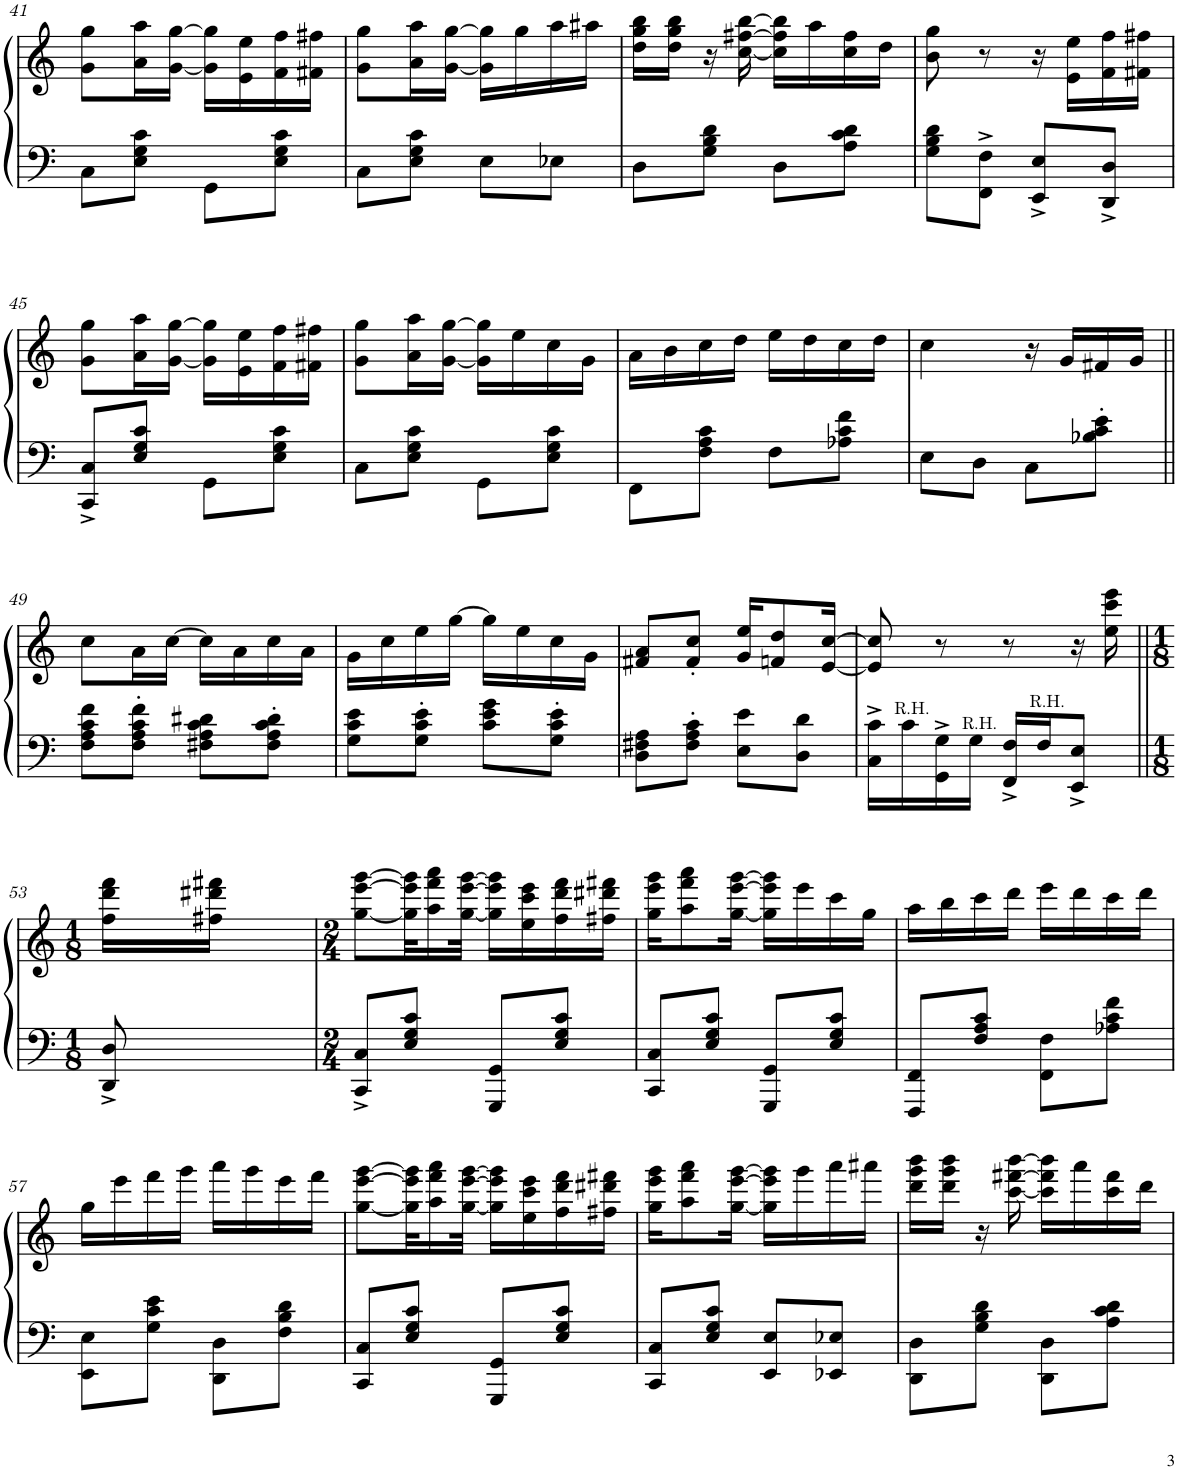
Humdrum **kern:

**kern	**kern
*part1	*part1
*staff2	*staff1
*I"Honky Tonk Piano	*
*I'Hnk. Pno.	*
!!LO:PB:g=z
*clefF4	*clefG2
*k[]	*k[]
*M2/4	*M2/4
=41	=41
8C\L	8g\ 8gg\L
8E\ 8G\ 8c\J	16a\ 16aa\L
.	[16g\ [16gg\JJ
8GG\L	16g\] 16gg\]LL
.	16e\ 16ee\
8E\ 8G\ 8c\J	16f\ 16ff\
.	16f#X\ 16ff#X\JJ
=42	=42
8C\L	8g\ 8gg\L
8E\ 8G\ 8c\J	16a\ 16aa\L
.	[16g\ [16gg\JJ
8E\L	16g\] 16gg\]LL
.	16gg\
8E-X\J	16aa\
.	16aa#X\JJ
=43	=43
8D\L	16dd\ 16gg\ 16bb\LL
.	16dd\ 16gg\ 16bb\JJ
8G\ 8B\ 8d\J	16r
.	[16cc\ [16ff#X\ [16bb\
8D\L	16cc\] 16ff#\] 16bb\]LL
.	16aa\
8A\ 8c\ 8d\J	16cc\ 16ff#\
.	16dd\JJ
=44	=44
8G\ 8B\ 8d\L	8b\ 8gg\
8FF\^ 8F\^J	8r
8EE/^ 8E/^L	16r
.	16e\ 16ee\LL
8DD/^ 8D/^J	16f\ 16ff\
.	16f#X\ 16ff#X\JJ
!!LO:LB:g=z
=45	=45
8CC/^ 8C/^L	8g\ 8gg\L
8E/ 8G/ 8c/J	16a\ 16aa\L
.	[16g\ [16gg\JJ
8GG\L	16g\] 16gg\]LL
.	16e\ 16ee\
8E\ 8G\ 8c\J	16f\ 16ff\
.	16f#X\ 16ff#X\JJ
=46	=46
8C\L	8g\ 8gg\L
8E\ 8G\ 8c\J	16a\ 16aa\L
.	[16g\ [16gg\JJ
8GG\L	16g\] 16gg\]LL
.	16ee\
8E\ 8G\ 8c\J	16cc\
.	16g\JJ
=47	=47
8FF\L	16a\LL
.	16b\
8F\ 8A\ 8c\J	16cc\
.	16dd\JJ
8F\L	16ee\LL
.	16dd\
8A-X\ 8c\ 8f\J	16cc\
.	16dd\JJ
=48	=48
8E\L	4cc\
8D\J	.
8C\L	16r
.	16g/LL
8B-X\' 8c\' 8e\'J	16f#X/
.	16g/JJ
!!LO:LB:g=z
=49||	=49||
8F\ 8A\ 8c\ 8f\L	8cc\L
8F\' 8A\' 8c\' 8f\'J	16a\L
.	[16cc\JJ
8F#X\ 8A\ 8c\ 8d#X\L	16cc\LL]
.	16a\
8F#\' 8A\' 8c\' 8d#\'J	16cc\
.	16a\JJ
=50	=50
8G\ 8c\ 8e\L	16g\LL
.	16cc\
8G\' 8c\' 8e\'J	16ee\
.	[16gg\JJ
8c\ 8e\ 8g\L	16gg\LL]
.	16ee\
8G\' 8c\' 8e\'J	16cc\
.	16g\JJ
=51	=51
8D\ 8F#X\ 8A\L	8f#X/ 8a/L
8F#\' 8A\' 8c\'J	8f#/' 8cc/'J
8E\ 8e\L	16g/ 16ee/KL
.	8fn/ 8dd/
8D\ 8d\J	.
.	[16e/ [16cc/Jk
=52	=52
16C\^ 16c\^LL	8e/] 8cc/]
16c>\	.
16GG\^ 16G\^	8r
16G>\JJ	.
16FF/^ 16F/^LL	8r
16F>/J	.
8EE/^ 8E/^J	16r
.	16ee\ 16ccc\ 16eee\
!!LO:LB:g=z
=53||	=53||
*M1/8	*M1/8
8DD/^ 8D/^	16ff\ 16ddd\ 16fff\LL
.	16ff#X\ 16ddd#X\ 16fff#X\JJ
=54	=54
*M2/4	*M2/4
8CC/^ 8C/^L	[8gg\ [8eee\ [8ggg\L
8E/ 8G/ 8c/J	32gg\] 32eee\] 32ggg\]KL
.	16aa\ 16fff\ 16aaa\
.	[32gg\ [32eee\ [32ggg\JJk
8GGG/ 8GG/L	16gg\] 16eee\] 16ggg\]LL
.	16ee\ 16ccc\ 16eee\
8E/ 8G/ 8c/J	16ff\ 16ddd\ 16fff\
.	16ff#X\ 16ddd#X\ 16fff#X\JJ
=55	=55
8CC/ 8C/L	16gg\ 16eee\ 16ggg\KL
.	8aa\ 8fff\ 8aaa\
8E/ 8G/ 8c/J	.
.	[16gg\ [16eee\ [16ggg\Jk
8GGG/ 8GG/L	16gg\] 16eee\] 16ggg\]LL
.	16eee\
8E/ 8G/ 8c/J	16ccc\
.	16gg\JJ
=56	=56
8FFF/ 8FF/L	16aa\LL
.	16bb\
8F/ 8A/ 8c/J	16ccc\
.	16ddd\JJ
8FF\ 8F\L	16eee\LL
.	16ddd\
8A-X\ 8c\ 8f\J	16ccc\
.	16ddd\JJ
!!LO:LB:g=z
=57	=57
8EE\ 8E\L	16gg\LL
.	16eee\
8G\ 8c\ 8e\J	16fff\
.	16ggg\JJ
8DD\ 8D\L	16aaa\LL
.	16ggg\
8F\ 8B\ 8d\J	16eee\
.	16fff\JJ
=58	=58
8CC/ 8C/L	[8gg\ [8eee\ [8ggg\L
8E/ 8G/ 8c/J	32gg\] 32eee\] 32ggg\]KL
.	16aa\ 16fff\ 16aaa\
.	[32gg\ [32eee\ [32ggg\JJk
8GGG/ 8GG/L	16gg\] 16eee\] 16ggg\]LL
.	16ee\ 16ccc\ 16eee\
8E/ 8G/ 8c/J	16ff\ 16ddd\ 16fff\
.	16ff#X\ 16ddd#X\ 16fff#X\JJ
=59	=59
8CC/ 8C/L	16gg\ 16eee\ 16ggg\KL
.	8aa\ 8fff\ 8aaa\
8E/ 8G/ 8c/J	.
.	[16gg\ [16eee\ [16ggg\Jk
8EE/ 8E/L	16gg\] 16eee\] 16ggg\]LL
.	16ggg\
8EE-X/ 8E-X/J	16aaa\
.	16aaa#X\JJ
=60	=60
8DD\ 8D\L	16ddd\ 16ggg\ 16bbb\LL
.	16ddd\ 16ggg\ 16bbb\JJ
8G\ 8B\ 8d\J	16r
.	[16ccc\ [16fff#X\ [16bbb\
8DD\ 8D\L	16ccc\] 16fff#\] 16bbb\]LL
.	16aaa\
8A\ 8c\ 8d\J	16ccc\ 16fff#\
.	16ddd\JJ
=	=
*-	*-
